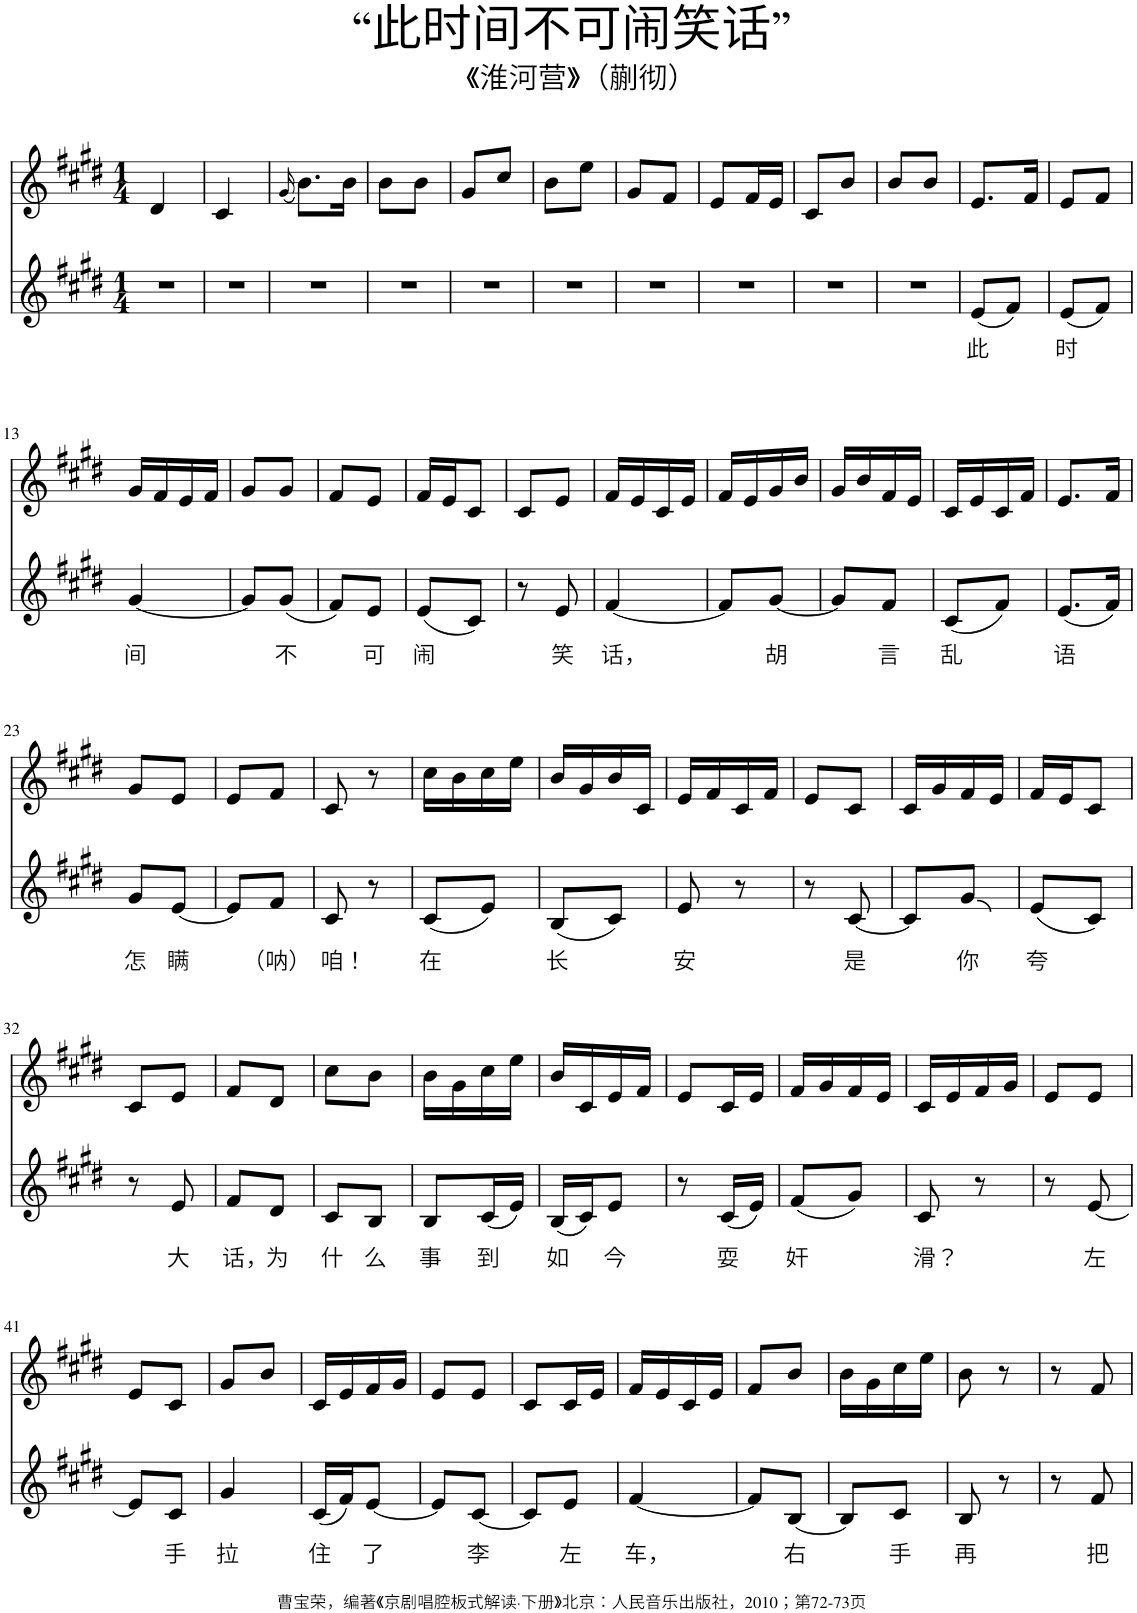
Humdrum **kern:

**kern	**text	**kern
*part2	*part2	*part1
*staff2	*staff2	*staff1
*I"Piano	*	*I"Piano
*I'Pno	*	*I'Pno
*clefG2	*	*clefG2
*k[f#c#g#d#]	*	*k[f#c#g#d#]
*M1/4	*	*M1/4
=1	=1	=1
4r	.	4d#/
=2	=2	=2
4r	.	4c#/
=3	=3	=3
.	.	(16qg#/
4r	.	8.b\L)
.	.	16b\Jk
=4	=4	=4
4r	.	8b\L
.	.	8b\J
=5	=5	=5
4r	.	8g#/L
.	.	8cc#/J
=6	=6	=6
4r	.	8b\L
.	.	8ee\J
=7	=7	=7
4r	.	8g#/L
.	.	8f#/J
=8	=8	=8
4r	.	8e/L
.	.	16f#/L
.	.	16e/JJ
=9	=9	=9
4r	.	8c#/L
.	.	8b/J
=10	=10	=10
4r	.	8b/L
.	.	8b/J
=11	=11	=11
!	!LO:LY:b	!
(8e/L	此	8.e/L
8f#/J)	.	.
.	.	16f#/Jk
=12	=12	=12
!	!LO:LY:b	!
(8e/L	时	8e/L
8f#/J)	.	8f#/J
!!LO:LB:g=z
=13	=13	=13
!	!LO:LY:b	!
[4g#/	间	16g#/LL
.	.	16f#/
.	.	16e/
.	.	16f#/JJ
=14	=14	=14
8g#/L]	.	8g#/L
!	!LO:LY:b	!
(8g#/J	不	8g#/J
=15	=15	=15
8f#/L)	.	8f#/L
!	!LO:LY:b	!
8e/J	可	8e/J
=16	=16	=16
!	!LO:LY:b	!
(8e/L	闹	16f#/LL
.	.	16e/J
8c#/J)	.	8c#/J
=17	=17	=17
8r	.	8c#/L
!	!LO:LY:b	!
8e/	笑	8e/J
=18	=18	=18
!	!LO:LY:b	!
[4f#/	话，	16f#/LL
.	.	16e/
.	.	16c#/
.	.	16e/JJ
=19	=19	=19
8f#/L]	.	16f#/LL
.	.	16e/
!	!LO:LY:b	!
[8g#/J	胡	16g#/
.	.	16b/JJ
=20	=20	=20
8g#/L]	.	16g#/LL
.	.	16b/
!	!LO:LY:b	!
8f#/J	言	16f#/
.	.	16e/JJ
=21	=21	=21
!	!LO:LY:b	!
(8c#/L	乱	16c#/LL
.	.	16e/
8f#/J)	.	16c#/
.	.	16f#/JJ
=22	=22	=22
!	!LO:LY:b	!
(8.e/L	语	8.e/L
16f#/Jk)	.	16f#/Jk
!!LO:LB:g=z
=23	=23	=23
!	!LO:LY:b	!
8g#/L	怎	8g#/L
!	!LO:LY:b	!
[8e/J	瞒	8e/J
=24	=24	=24
8e/L]	.	8e/L
!	!LO:LY:b	!
8f#/J	（呐）	8f#/J
=25	=25	=25
!	!LO:LY:b	!
8c#/	咱！	8c#/
8r	.	8r
=26	=26	=26
!	!LO:LY:b	!
(8c#/L	在	16cc#\LL
.	.	16b\
8e/J)	.	16cc#\
.	.	16ee\JJ
=27	=27	=27
!	!LO:LY:b	!
(8B/L	长	16b/LL
.	.	16g#/
8c#/J)	.	16b/
.	.	16c#/JJ
=28	=28	=28
!	!LO:LY:b	!
8e/	安	16e/LL
.	.	16f#/
8r	.	16c#/
.	.	16f#/JJ
=29	=29	=29
8r	.	8e/L
!	!LO:LY:b	!
[8c#/	是	8c#/J
=30	=30	=30
8c#/L]	.	16c#/LL
.	.	16g#/
!	!LO:LY:b	!
8g#/J	你	16f#/
.	.	16e/JJ
=31	=31	=31
!	!LO:LY:b	!
(8e/L	夸	16f#/LL
.	.	16e/J
8c#/J)	.	8c#/J
!!LO:LB:g=z
=32	=32	=32
8r	.	8c#/L
!	!LO:LY:b	!
8e/	大	8e/J
=33	=33	=33
!	!LO:LY:b	!
8f#/L	话，	8f#/L
!	!LO:LY:b	!
8d#/J	为	8d#/J
=34	=34	=34
!	!LO:LY:b	!
8c#/L	什	8cc#\L
!	!LO:LY:b	!
8B/J	么	8b\J
=35	=35	=35
!	!LO:LY:b	!
8B/L	事	16b\LL
.	.	16g#\
!	!LO:LY:b	!
(16c#/L	到	16cc#\
16e/JJ)	.	16ee\JJ
=36	=36	=36
!	!LO:LY:b	!
(16B/LL	如	16b/LL
16c#/J)	.	16c#/
!	!LO:LY:b	!
8e/J	今	16e/
.	.	16f#/JJ
=37	=37	=37
8r	.	8e/L
!	!LO:LY:b	!
(16c#/LL	耍	16c#/L
16e/JJ)	.	16e/JJ
=38	=38	=38
!	!LO:LY:b	!
(8f#/L	奸	16f#/LL
.	.	16g#/
8g#/J)	.	16f#/
.	.	16e/JJ
=39	=39	=39
!	!LO:LY:b	!
8c#/	滑？	16c#/LL
.	.	16e/
8r	.	16f#/
.	.	16g#/JJ
=40	=40	=40
8r	.	8e/L
!	!LO:LY:b	!
[8e/	左	8e/J
!!LO:LB:g=z
=41	=41	=41
8e/L]	.	8e/L
!	!LO:LY:b	!
8c#/J	手	8c#/J
=42	=42	=42
!	!LO:LY:b	!
4g#/	拉	8g#/L
.	.	8b/J
=43	=43	=43
!	!LO:LY:b	!
(16c#/LL	住	16c#/LL
16f#/J)	.	16e/
!	!LO:LY:b	!
[8e/J	了	16f#/
.	.	16g#/JJ
=44	=44	=44
8e/L]	.	8e/L
!	!LO:LY:b	!
[8c#/J	李	8e/J
=45	=45	=45
8c#/L]	.	8c#/L
!	!LO:LY:b	!
8e/J	左	16c#/L
.	.	16e/JJ
=46	=46	=46
!	!LO:LY:b	!
[4f#/	车，	16f#/LL
.	.	16e/
.	.	16c#/
.	.	16e/JJ
=47	=47	=47
8f#/L]	.	8f#/L
!	!LO:LY:b	!
[8B/J	右	8b/J
=48	=48	=48
8B/L]	.	16b\LL
.	.	16g#\
!	!LO:LY:b	!
8c#/J	手	16cc#\
.	.	16ee\JJ
=49	=49	=49
!	!LO:LY:b	!
8B/	再	8b\
8r	.	8r
=50	=50	=50
8r	.	8r
!	!LO:LY:b	!
8f#/	把	8f#/
=	=	=
*-	*-	*-
